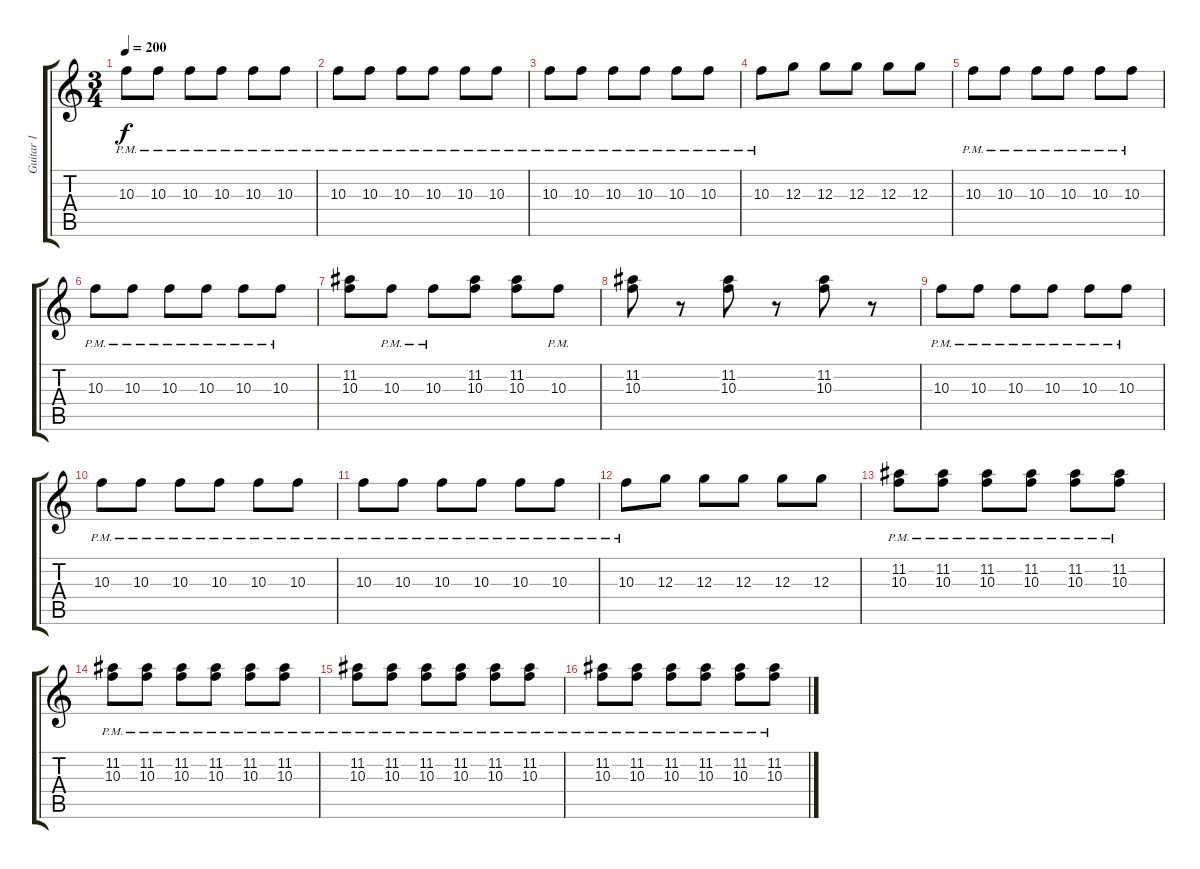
\track ("Guitar 1" "Guitar 1") {instrument overdrivenguitar}
\staff {score tabs}
\tuning (E4 B3 G3 D3 A2 D2) {hide}
\ts (3 4)
\tempo 200
\clef g2
\ks c
10.3{pm}.8{dy f} 10.3{pm}.8 10.3{pm}.8 10.3{pm}.8 10.3{pm}.8 10.3{pm}.8 |
10.3{pm}.8 10.3{pm}.8 10.3{pm}.8 10.3{pm}.8 10.3{pm}.8 10.3{pm}.8 |
10.3{pm}.8 10.3{pm}.8 10.3{pm}.8 10.3{pm}.8 10.3{pm}.8 10.3{pm}.8 |
10.3{pm}.8 12.3.8 12.3.8 12.3.8 12.3.8 12.3.8 |
10.3{pm}.8 10.3{pm}.8 10.3{pm}.8 10.3{pm}.8 10.3{pm}.8 10.3{pm}.8 |
10.3{pm}.8 10.3{pm}.8 10.3{pm}.8 10.3{pm}.8 10.3{pm}.8 10.3{pm}.8 |
(11.2 10.3).8 10.3{pm}.8 10.3{pm}.8 (11.2 10.3).8 (11.2 10.3).8 10.3{pm}.8 |
(11.2 10.3).8 r.8 (11.2 10.3).8 r.8 (11.2 10.3).8 r.8 |
10.3{pm}.8 10.3{pm}.8 10.3{pm}.8 10.3{pm}.8 10.3{pm}.8 10.3{pm}.8 |
10.3{pm}.8 10.3{pm}.8 10.3{pm}.8 10.3{pm}.8 10.3{pm}.8 10.3{pm}.8 |
10.3{pm}.8 10.3{pm}.8 10.3{pm}.8 10.3{pm}.8 10.3{pm}.8 10.3{pm}.8 |
10.3{pm}.8 12.3.8 12.3.8 12.3.8 12.3.8 12.3.8 |
(11.2{pm} 10.3{pm}).8 (11.2{pm} 10.3{pm}).8 (11.2{pm} 10.3{pm}).8 (11.2{pm} 10.3{pm}).8 (11.2{pm} 10.3{pm}).8 (11.2{pm} 10.3{pm}).8 |
(11.2{pm} 10.3{pm}).8 (11.2{pm} 10.3{pm}).8 (11.2{pm} 10.3{pm}).8 (11.2{pm} 10.3{pm}).8 (11.2{pm} 10.3{pm}).8 (11.2{pm} 10.3{pm}).8 |
(11.2{pm} 10.3{pm}).8 (11.2{pm} 10.3{pm}).8 (11.2{pm} 10.3{pm}).8 (11.2{pm} 10.3{pm}).8 (11.2{pm} 10.3{pm}).8 (11.2{pm} 10.3{pm}).8 |
(11.2{pm} 10.3{pm}).8 (11.2{pm} 10.3{pm}).8 (11.2{pm} 10.3{pm}).8 (11.2{pm} 10.3{pm}).8 (11.2{pm} 10.3{pm}).8 (11.2{pm} 10.3{pm}).8
